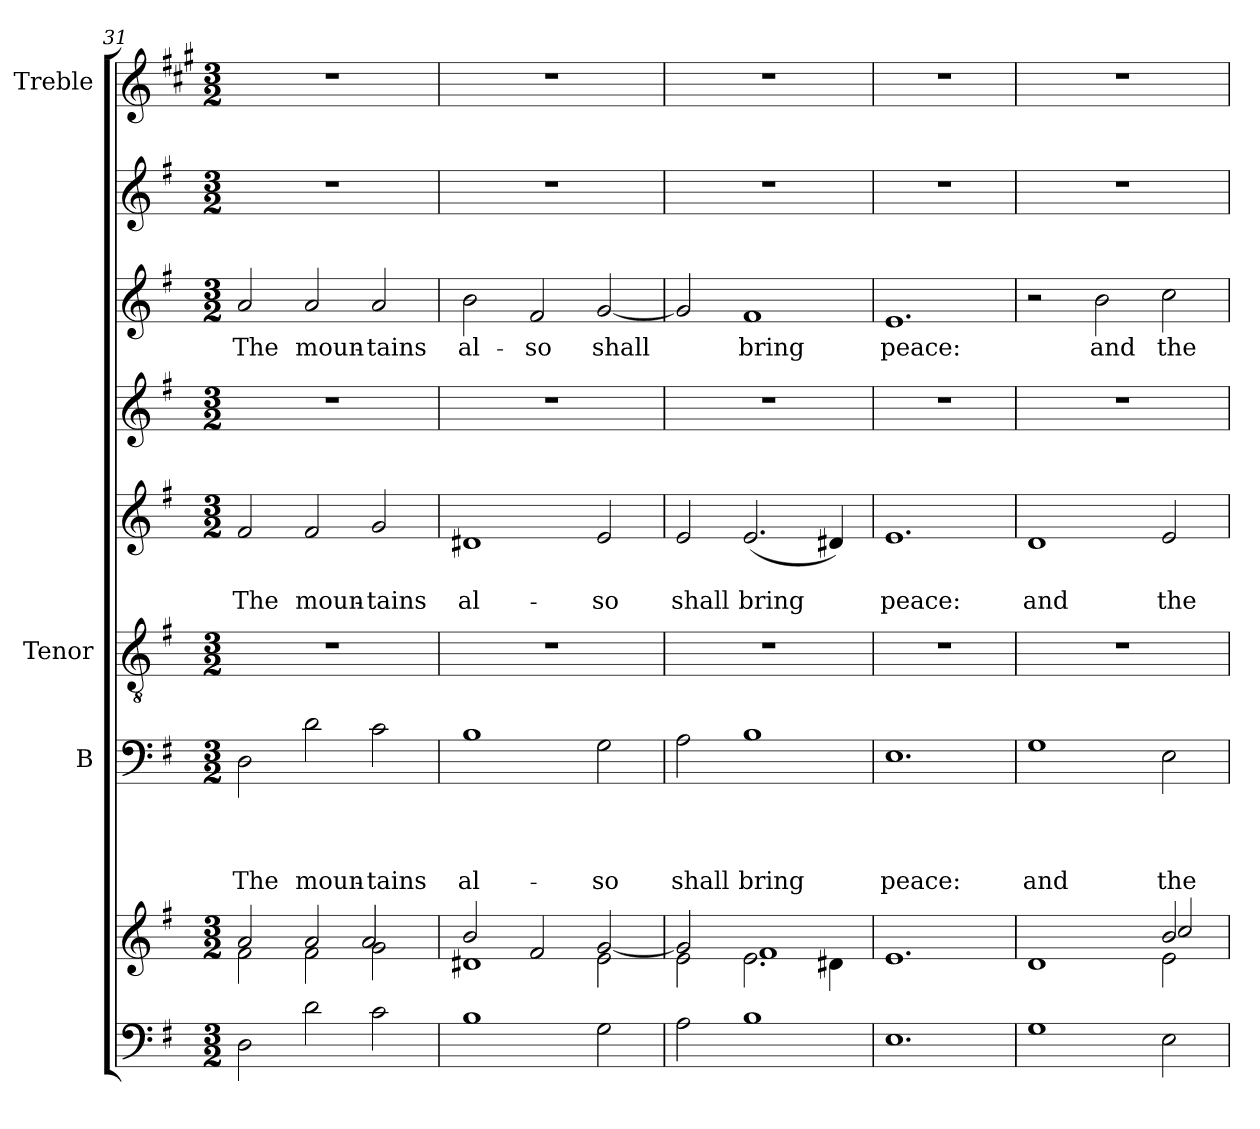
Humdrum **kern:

**kern	**kern	**kern	**text	**text	**text	**text	**kern	**kern	**text	**text	**kern	**kern	**text	**kern	**kern
*part9	*part8	*part7	*part7	*part7	*part7	*part7	*part6	*part5	*part5	*part5	*part4	*part3	*part3	*part2	*part1
*staff9	*staff8	*staff7	*staff7	*staff7	*staff7	*staff7	*staff6	*staff5	*staff5	*staff5	*staff4	*staff3	*staff3	*staff2	*staff1
*	*	*I"B	*	*	*	*	*I"Tenor	*	*	*	*	*	*	*	*I"Treble
*	*	*I'B	*	*	*	*	*I'T	*	*	*	*	*	*	*	*
!!LO:PB:g=z
*clefF4	*clefG2	*clefF4	*	*	*	*	*clefGv2	*clefG2	*	*	*clefG2	*clefG2	*	*clefG2	*clefG2
*	*	*	*	*	*	*	*	*	*	*	*	*	*	*	*ITrd1c2
*k[f#]	*k[f#]	*k[f#]	*	*	*	*	*k[f#]	*k[f#]	*	*	*k[f#]	*k[f#]	*	*k[f#]	*k[f#]
*G:	*G:	*G:	*	*	*	*	*G:	*G:	*	*	*G:	*G:	*	*G:	*G:
*M3/2	*M3/2	*M3/2	*	*	*	*	*M3/2	*M3/2	*	*	*M3/2	*M3/2	*	*M3/2	*M3/2
=31	=31	=31	=31	=31	=31	=31	=31	=31	=31	=31	=31	=31	=31	=31	=31
*	*^	*	*	*	*	*	*	*	*	*	*	*	*	*	*
!	!	!	!	!	!	!	!LO:LY:b	!LO:N:vis=1	!	!	!LO:LY:b	!LO:N:vis=1	!	!LO:LY:b	!	!
2D\	2f#\	2a/	2D\	.	.	.	The	1.r	2f#/	.	The	1.r	2a/	The	1.r	1.r
!	!	!	!	!	!	!	!LO:LY:b	!	!	!	!LO:LY:b	!	!	!LO:LY:b	!	!
2d\	2f#\	2a/	2d\	.	.	.	moun-	.	2f#/	.	moun-	.	2a/	moun-	.	.
!	!	!	!	!	!	!	!LO:LY:b	!	!	!	!LO:LY:b	!	!	!LO:LY:b	!	!
2c\	2g\	2a/	2c\	.	.	.	-tains	.	2g/	.	-tains	.	2a/	-tains	.	.
=32	=32	=32	=32	=32	=32	=32	=32	=32	=32	=32	=32	=32	=32	=32	=32	=32
!	!	!	!	!	!	!	!LO:LY:b	!LO:N:vis=1	!	!	!LO:LY:b	!LO:N:vis=1	!	!LO:LY:b	!	!
1B	1d#X	2b/	1B	.	.	.	al-	1.r	1d#X	.	al-	1.r	2b\	al-	1.r	1.r
!	!	!	!	!	!	!	!	!	!	!	!	!	!	!LO:LY:b	!	!
.	.	2f#/	.	.	.	.	.	.	.	.	.	.	2f#/	-so	.	.
!	!	!	!	!	!	!	!LO:LY:b	!	!	!	!LO:LY:b	!	!	!LO:LY:b	!	!
2G\	2e\	[>2g/	2G\	.	.	.	-so	.	2e/	.	-so	.	[<2g/	shall	.	.
=33	=33	=33	=33	=33	=33	=33	=33	=33	=33	=33	=33	=33	=33	=33	=33	=33
!	!	!	!	!	!	!	!LO:LY:b	!LO:N:vis=1	!	!	!LO:LY:b	!LO:N:vis=1	!	!	!	!
2A\	2e\	2g/]	2A\	.	.	.	shall	1.r	2e/	.	shall	1.r	2g/]	.	1.r	1.r
!	!	!	!	!	!	!	!LO:LY:b	!	!	!	!LO:LY:b	!	!	!LO:LY:b	!	!
1B	2.e\	1f#	1B	.	.	.	bring	.	(<2.e/	.	bring	.	1f#	bring	.	.
.	4d#X\	.	.	.	.	.	.	.	4d#X/)	.	.	.	.	.	.	.
*	*v	*v	*	*	*	*	*	*	*	*	*	*	*	*	*	*
=34	=34	=34	=34	=34	=34	=34	=34	=34	=34	=34	=34	=34	=34	=34	=34
!	!	!	!	!	!	!LO:LY:b	!LO:N:vis=1	!	!	!LO:LY:b	!LO:N:vis=1	!	!LO:LY:b	!	!
1.E	1.e	1.E	.	.	.	peace:	1.r	1.e	.	peace:	1.r	1.e	peace:	1.r	1.r
=35	=35	=35	=35	=35	=35	=35	=35	=35	=35	=35	=35	=35	=35	=35	=35
*	*^	*	*	*	*	*	*	*	*	*	*	*	*	*	*
*	*	*^	*	*	*	*	*	*	*	*	*	*	*	*	*	*
!	!	!	!	!	!	!	!	!LO:LY:b	!LO:N:vis=1	!	!	!LO:LY:b	!LO:N:vis=1	!	!	!	!
1G	1d	1ryy	1ryy	1G	.	.	.	and	1.r	1d	.	and	1.r	2r	.	1.r	1.r
!	!	!	!	!	!	!	!	!	!	!	!	!	!	!	!LO:LY:b	!	!
.	.	.	.	.	.	.	.	.	.	.	.	.	.	2b\	and	.	.
!	!	!	!	!	!	!	!	!LO:LY:b	!	!	!	!LO:LY:b	!	!	!LO:LY:b	!	!
2E\	2b/	2e\	2cc/	2E\	.	.	.	the	.	2e/	.	the	.	2cc\	the	.	.
*	*v	*v	*v	*	*	*	*	*	*	*	*	*	*	*	*	*	*
=	=	=	=	=	=	=	=	=	=	=	=	=	=	=	=
*-	*-	*-	*-	*-	*-	*-	*-	*-	*-	*-	*-	*-	*-	*-	*-
